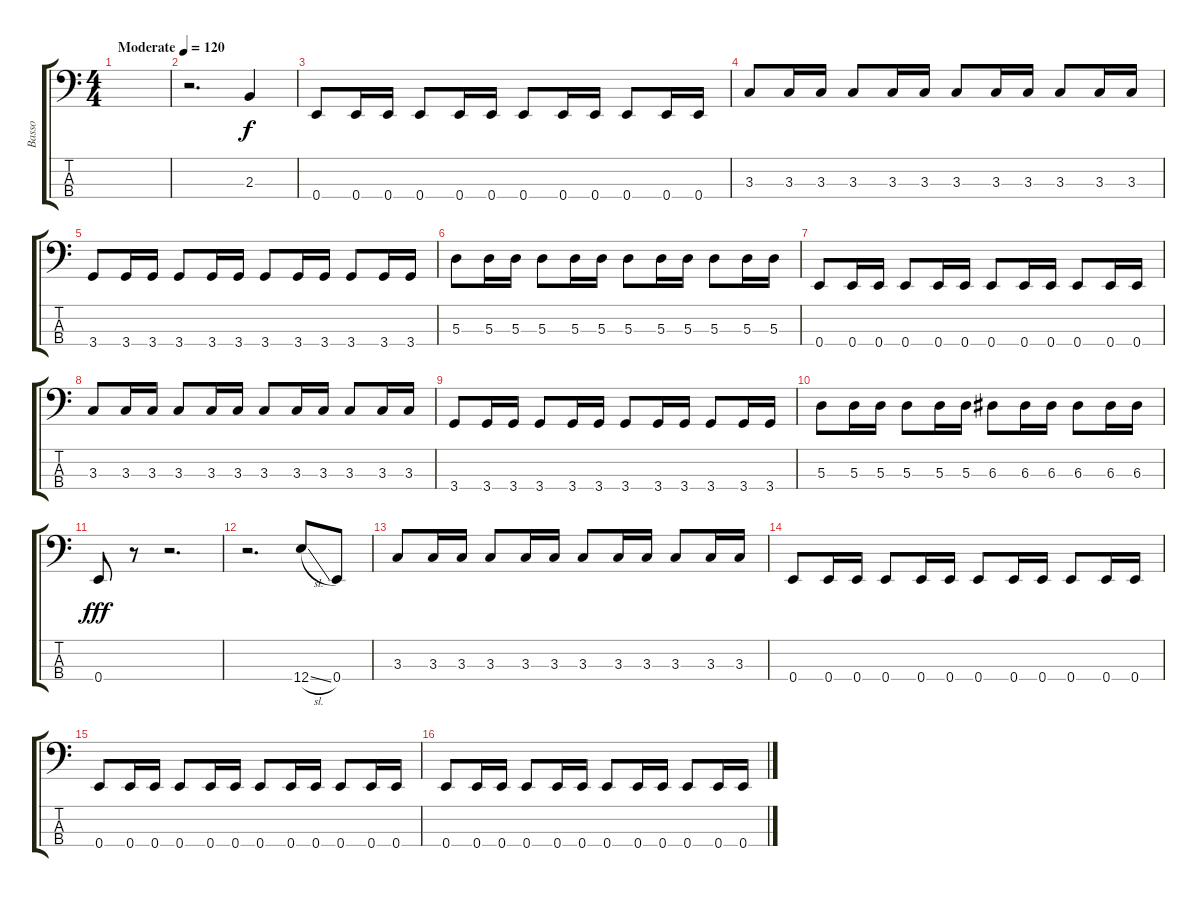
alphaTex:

\track ("Basso" "Basso") {instrument electricbasspick}
\staff {score tabs}
\tuning (G2 D2 A1 E1) {hide}
\ts (4 4)
\tempo (120 "Moderate")
\clef f4
\ks c
|
r.2{d} 2.3.4 |
0.4.8 0.4.16 0.4.16 0.4.8 0.4.16 0.4.16 0.4.8 0.4.16 0.4.16 0.4.8 0.4.16 0.4.16 |
3.3.8 3.3.16 3.3.16 3.3.8 3.3.16 3.3.16 3.3.8 3.3.16 3.3.16 3.3.8 3.3.16 3.3.16 |
3.4.8 3.4.16 3.4.16 3.4.8 3.4.16 3.4.16 3.4.8 3.4.16 3.4.16 3.4.8 3.4.16 3.4.16 |
5.3.8 5.3.16 5.3.16 5.3.8 5.3.16 5.3.16 5.3.8 5.3.16 5.3.16 5.3.8 5.3.16 5.3.16 |
0.4.8 0.4.16 0.4.16 0.4.8 0.4.16 0.4.16 0.4.8 0.4.16 0.4.16 0.4.8 0.4.16 0.4.16 |
3.3.8 3.3.16 3.3.16 3.3.8 3.3.16 3.3.16 3.3.8 3.3.16 3.3.16 3.3.8 3.3.16 3.3.16 |
3.4.8 3.4.16 3.4.16 3.4.8 3.4.16 3.4.16 3.4.8 3.4.16 3.4.16 3.4.8 3.4.16 3.4.16 |
5.3.8 5.3.16 5.3.16 5.3.8 5.3.16 5.3.16 6.3.8 6.3.16 6.3.16 6.3.8 6.3.16 6.3.16 |
0.4.8{dy fff} r.8 r.2{d} |
r.2{d} 12.4{sl}.8 0.4.8 |
3.3.8 3.3.16 3.3.16 3.3.8 3.3.16 3.3.16 3.3.8 3.3.16 3.3.16 3.3.8 3.3.16 3.3.16 |
0.4.8 0.4.16 0.4.16 0.4.8 0.4.16 0.4.16 0.4.8 0.4.16 0.4.16 0.4.8 0.4.16 0.4.16 |
0.4.8 0.4.16 0.4.16 0.4.8 0.4.16 0.4.16 0.4.8 0.4.16 0.4.16 0.4.8 0.4.16 0.4.16 |
0.4.8 0.4.16 0.4.16 0.4.8 0.4.16 0.4.16 0.4.8 0.4.16 0.4.16 0.4.8 0.4.16 0.4.16
